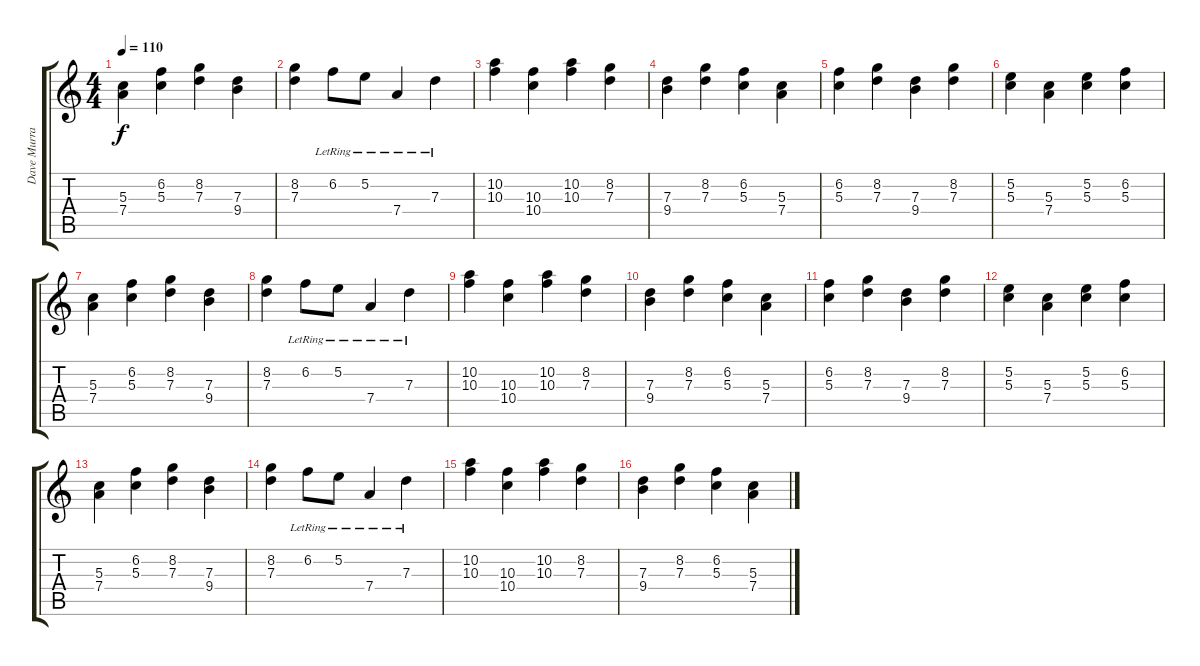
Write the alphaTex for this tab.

\track ("Dave Murray" "Dave Murra") {instrument acousticguitarsteel}
\staff {score tabs}
\tuning (E4 B3 G3 D3 A2 E2) {hide}
\ts (4 4)
\tempo 110
\clef g2
\ks c
(5.3 7.4).4{dy f} (6.2 5.3).4 (8.2 7.3).4 (7.3 9.4).4 |
(8.2 7.3).4 6.2{lr}.8 5.2{lr}.8 7.4{lr}.4 7.3{lr}.4 |
(10.2 10.3).4 (10.3 10.4).4 (10.2 10.3).4 (8.2 7.3).4 |
(7.3 9.4).4 (8.2 7.3).4 (6.2 5.3).4 (5.3 7.4).4 |
(6.2 5.3).4 (8.2 7.3).4 (7.3 9.4).4 (8.2 7.3).4 |
(5.2 5.3).4 (5.3 7.4).4 (5.2 5.3).4 (6.2 5.3).4 |
(5.3 7.4).4 (6.2 5.3).4 (8.2 7.3).4 (7.3 9.4).4 |
(8.2 7.3).4 6.2{lr}.8 5.2{lr}.8 7.4{lr}.4 7.3{lr}.4 |
(10.2 10.3).4 (10.3 10.4).4 (10.2 10.3).4 (8.2 7.3).4 |
(7.3 9.4).4 (8.2 7.3).4 (6.2 5.3).4 (5.3 7.4).4 |
(6.2 5.3).4 (8.2 7.3).4 (7.3 9.4).4 (8.2 7.3).4 |
(5.2 5.3).4 (5.3 7.4).4 (5.2 5.3).4 (6.2 5.3).4 |
(5.3 7.4).4 (6.2 5.3).4 (8.2 7.3).4 (7.3 9.4).4 |
(8.2 7.3).4 6.2{lr}.8 5.2{lr}.8 7.4{lr}.4 7.3{lr}.4 |
(10.2 10.3).4 (10.3 10.4).4 (10.2 10.3).4 (8.2 7.3).4 |
(7.3 9.4).4 (8.2 7.3).4 (6.2 5.3).4 (5.3 7.4).4
